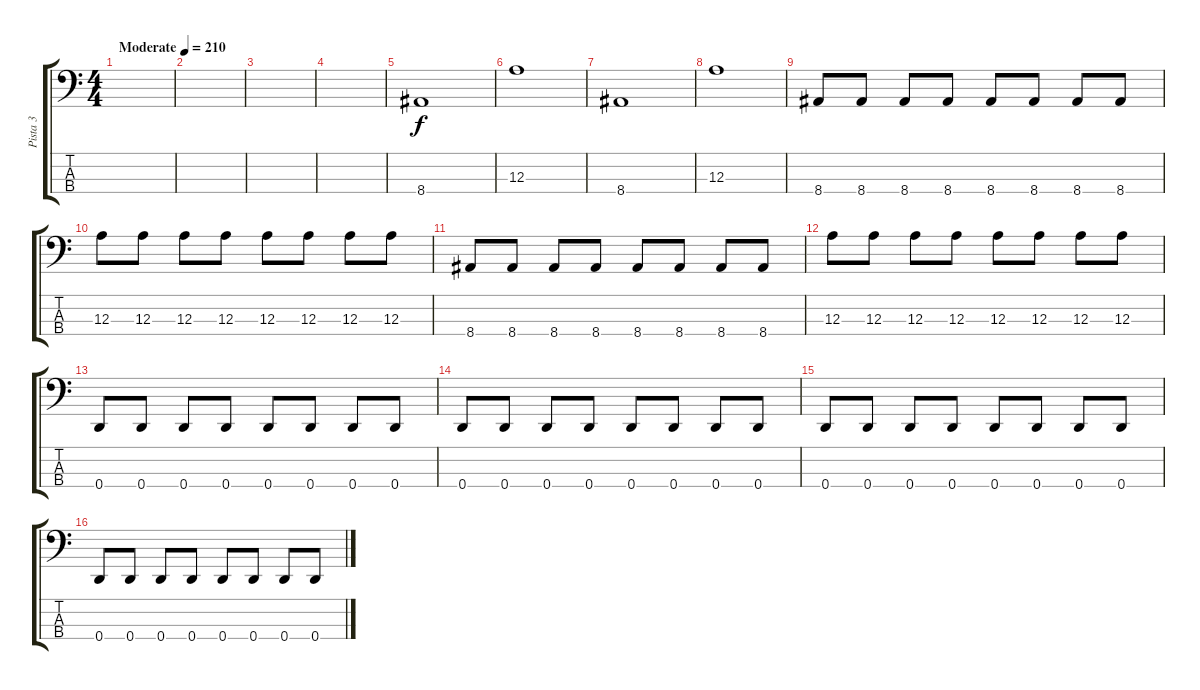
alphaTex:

\track ("Pista 3" "Pista 3") {instrument electricbasspick}
\staff {score tabs}
\tuning (G2 D2 A1 D1) {hide}
\ts (4 4)
\tempo (210 "Moderate")
\clef f4
\ks c
|
|
|
|
8.4.1 |
12.3.1 |
8.4.1 |
12.3.1 |
8.4.8 8.4.8 8.4.8 8.4.8 8.4.8 8.4.8 8.4.8 8.4.8 |
12.3.8 12.3.8 12.3.8 12.3.8 12.3.8 12.3.8 12.3.8 12.3.8 |
8.4.8 8.4.8 8.4.8 8.4.8 8.4.8 8.4.8 8.4.8 8.4.8 |
12.3.8 12.3.8 12.3.8 12.3.8 12.3.8 12.3.8 12.3.8 12.3.8 |
0.4.8 0.4.8 0.4.8 0.4.8 0.4.8 0.4.8 0.4.8 0.4.8 |
0.4.8 0.4.8 0.4.8 0.4.8 0.4.8 0.4.8 0.4.8 0.4.8 |
0.4.8 0.4.8 0.4.8 0.4.8 0.4.8 0.4.8 0.4.8 0.4.8 |
0.4.8 0.4.8 0.4.8 0.4.8 0.4.8 0.4.8 0.4.8 0.4.8
